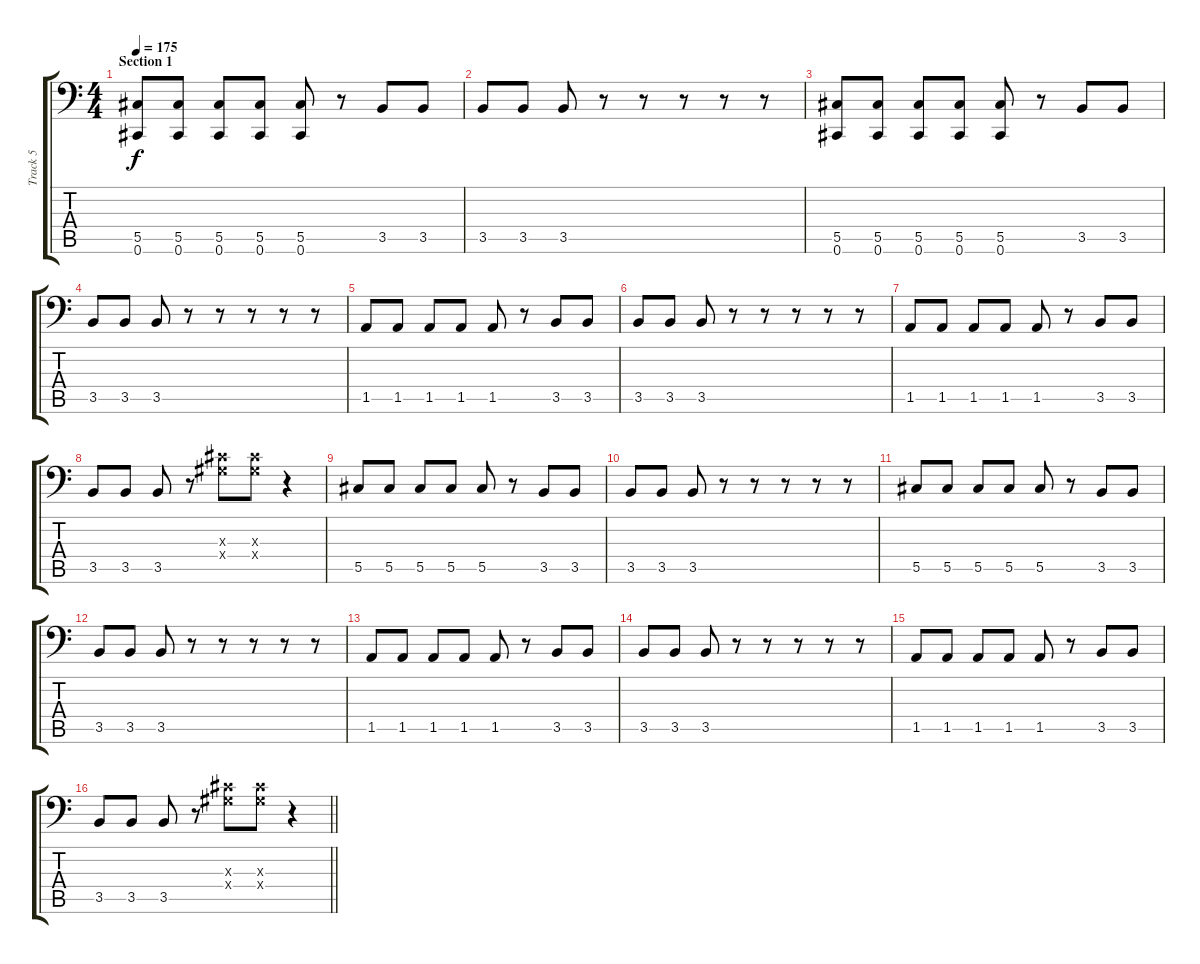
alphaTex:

\track ("Track 5" "Track 5") {instrument electricbasspick}
\staff {score tabs}
\tuning (Eb3 Bb2 Gb2 Db2 Ab1 Db1) {hide}
\ts (4 4)
\section ("" "Section 1")
\tempo 175
\clef f4
\ks c
(5.5 0.6).8{dy f} (5.5 0.6).8 (5.5 0.6).8 (5.5 0.6).8 (5.5 0.6).8 r.8 3.5.8 3.5.8 |
3.5.8 3.5.8 3.5.8 r.8 r.8 r.8 r.8 r.8 |
(5.5 0.6).8 (5.5 0.6).8 (5.5 0.6).8 (5.5 0.6).8 (5.5 0.6).8 r.8 3.5.8 3.5.8 |
3.5.8 3.5.8 3.5.8 r.8 r.8 r.8 r.8 r.8 |
1.5.8 1.5.8 1.5.8 1.5.8 1.5.8 r.8 3.5.8 3.5.8 |
3.5.8 3.5.8 3.5.8 r.8 r.8 r.8 r.8 r.8 |
1.5.8 1.5.8 1.5.8 1.5.8 1.5.8 r.8 3.5.8 3.5.8 |
3.5.8 3.5.8 3.5.8 r.8 (7.3{x} 7.4{x}).8 (7.3{x} 7.4{x}).8 r.4 |
5.5.8 5.5.8 5.5.8 5.5.8 5.5.8 r.8 3.5.8 3.5.8 |
3.5.8 3.5.8 3.5.8 r.8 r.8 r.8 r.8 r.8 |
5.5.8 5.5.8 5.5.8 5.5.8 5.5.8 r.8 3.5.8 3.5.8 |
3.5.8 3.5.8 3.5.8 r.8 r.8 r.8 r.8 r.8 |
1.5.8 1.5.8 1.5.8 1.5.8 1.5.8 r.8 3.5.8 3.5.8 |
3.5.8 3.5.8 3.5.8 r.8 r.8 r.8 r.8 r.8 |
1.5.8 1.5.8 1.5.8 1.5.8 1.5.8 r.8 3.5.8 3.5.8 |
\barLineRight lightlight
3.5.8 3.5.8 3.5.8 r.8 (7.3{x} 7.4{x}).8 (7.3{x} 7.4{x}).8 r.4
